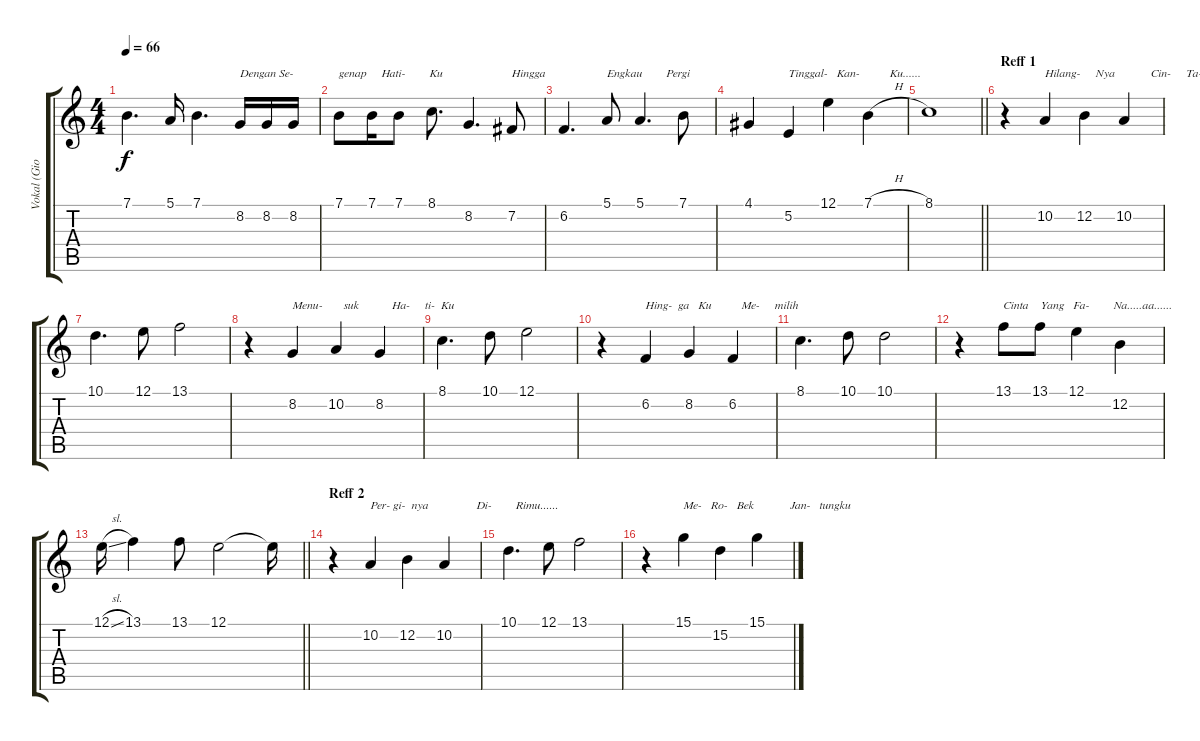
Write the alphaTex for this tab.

\track ("Vokal (Gio)" "Vokal (Gio") {instrument voiceoohs}
\staff {score tabs}
\tuning (E4 B3 G3 D3 A2 E2) {hide}
\ts (4 4)
\tempo 66
\clef g2
\ks c
7.1.4{d dy f} 5.1.16 7.1.4{d} 8.2.16{txt "Dengan Se-"} 8.2.16 8.2.16 |
7.1.8{txt "genap     Hati-        Ku"} 7.1.16 7.1.8 8.1.8{d} 8.2.4{d} 7.2.8{txt "Hingga "} |
6.2.4{d} 5.1.8{txt "Engkau        Pergi"} 5.1.4{d} 7.1.8 |
4.1.4 5.2.4{txt "Tinggal-   Kan-          Ku......"} 12.1.4 7.1{h}.4 |
\barLineRight lightlight
8.1.1 |
\section ("" "Reff 1")
r.4 10.2.4{txt "Hilang-     Nya            Cin-     Ta-   Mu"} 12.2.4 10.2.4 |
10.1.4{d} 12.1.8 13.1.2 |
r.4 8.2.4{txt "Menu-       suk           Ha-     ti-  Ku"} 10.2.4 8.2.4 |
8.1.4{d} 10.1.8 12.1.2 |
r.4 6.2.4{txt "Hing-  ga   Ku          Me-     milih"} 8.2.4 6.2.4 |
8.1.4{d} 10.1.8 10.1.2 |
r.4 13.1.8{txt "Cinta    Yang   Fa-        Na.....aa......"} 13.1.8 12.1.4 12.2.4 |
\barLineRight lightlight
12.1{sl}.16 13.1.4 13.1.8 12.1.2 12.1{t}.16 |
\section ("" "Reff 2")
r.4 10.2.4{txt "Per- gi-  nya                Di-        Rimu......"} 12.2.4 10.2.4 |
10.1.4{d} 12.1.8 13.1.2 |
r.4 15.1.4{txt "Me-   Ro-   Bek            Jan-   tungku"} 15.2.4 15.1.4
